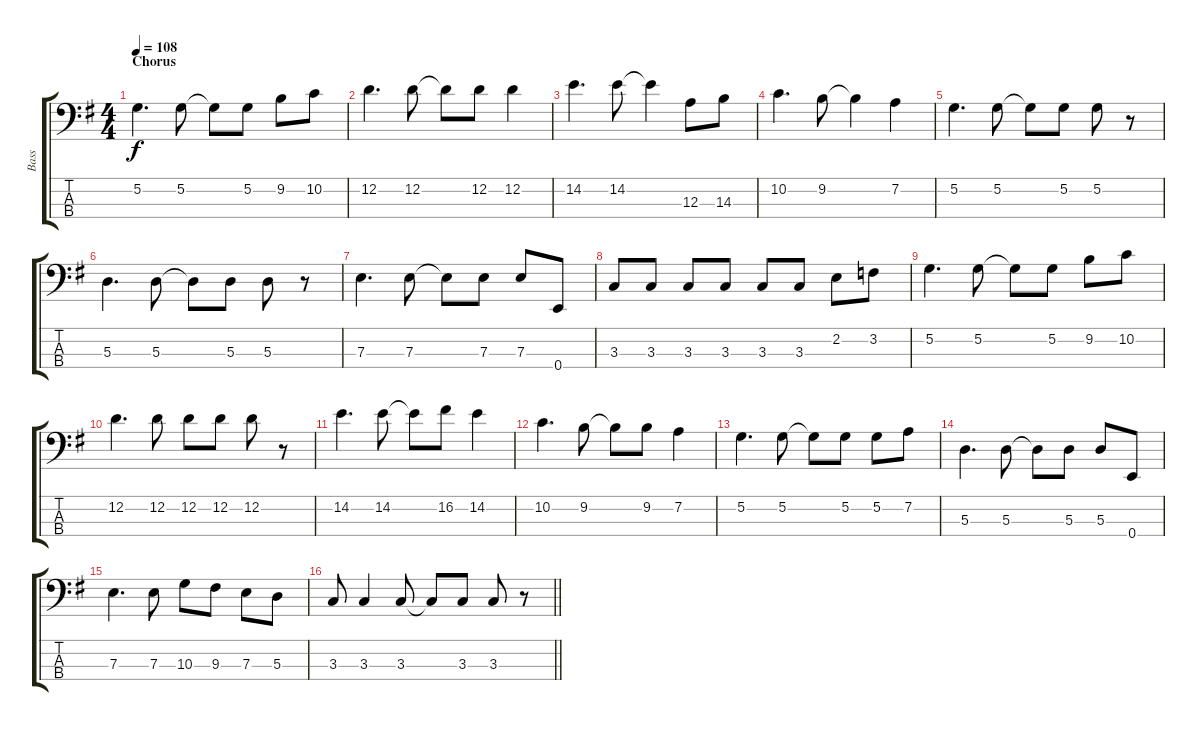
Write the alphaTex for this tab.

\track ("Bass" "Bass") {instrument electricbassfinger}
\staff {score tabs}
\tuning (G2 D2 A1 E1) {hide}
\ts (4 4)
\section ("" "Chorus")
\tempo 108
\clef f4
\ks g
5.2.4{d dy f} 5.2.8 5.2{t}.8 5.2.8 9.2.8 10.2.8 |
12.2.4{d} 12.2.8 12.2{t}.8 12.2.8 12.2.4 |
14.2.4{d} 14.2.8 14.2{t}.4 12.3.8 14.3.8 |
10.2.4{d} 9.2.8 9.2{t}.4 7.2.4 |
5.2.4{d} 5.2.8 5.2{t}.8 5.2.8 5.2.8 r.8 |
5.3.4{d} 5.3.8 5.3{t}.8 5.3.8 5.3.8 r.8 |
7.3.4{d} 7.3.8 7.3{t}.8 7.3.8 7.3.8 0.4.8 |
3.3.8 3.3.8 3.3.8 3.3.8 3.3.8 3.3.8 2.2.8 3.2.8 |
5.2.4{d} 5.2.8 5.2{t}.8 5.2.8 9.2.8 10.2.8 |
12.2.4{d} 12.2.8 12.2.8 12.2.8 12.2.8 r.8 |
14.2.4{d} 14.2.8 14.2{t}.8 16.2.8 14.2.4 |
10.2.4{d} 9.2.8 9.2{t}.8 9.2.8 7.2.4 |
5.2.4{d} 5.2.8 5.2{t}.8 5.2.8 5.2.8 7.2.8 |
5.3.4{d} 5.3.8 5.3{t}.8 5.3.8 5.3.8 0.4.8 |
7.3.4{d} 7.3.8 10.3.8 9.3.8 7.3.8 5.3.8 |
\barLineRight lightlight
3.3.8 3.3.4 3.3.8 3.3{t}.8 3.3.8 3.3.8 r.8
